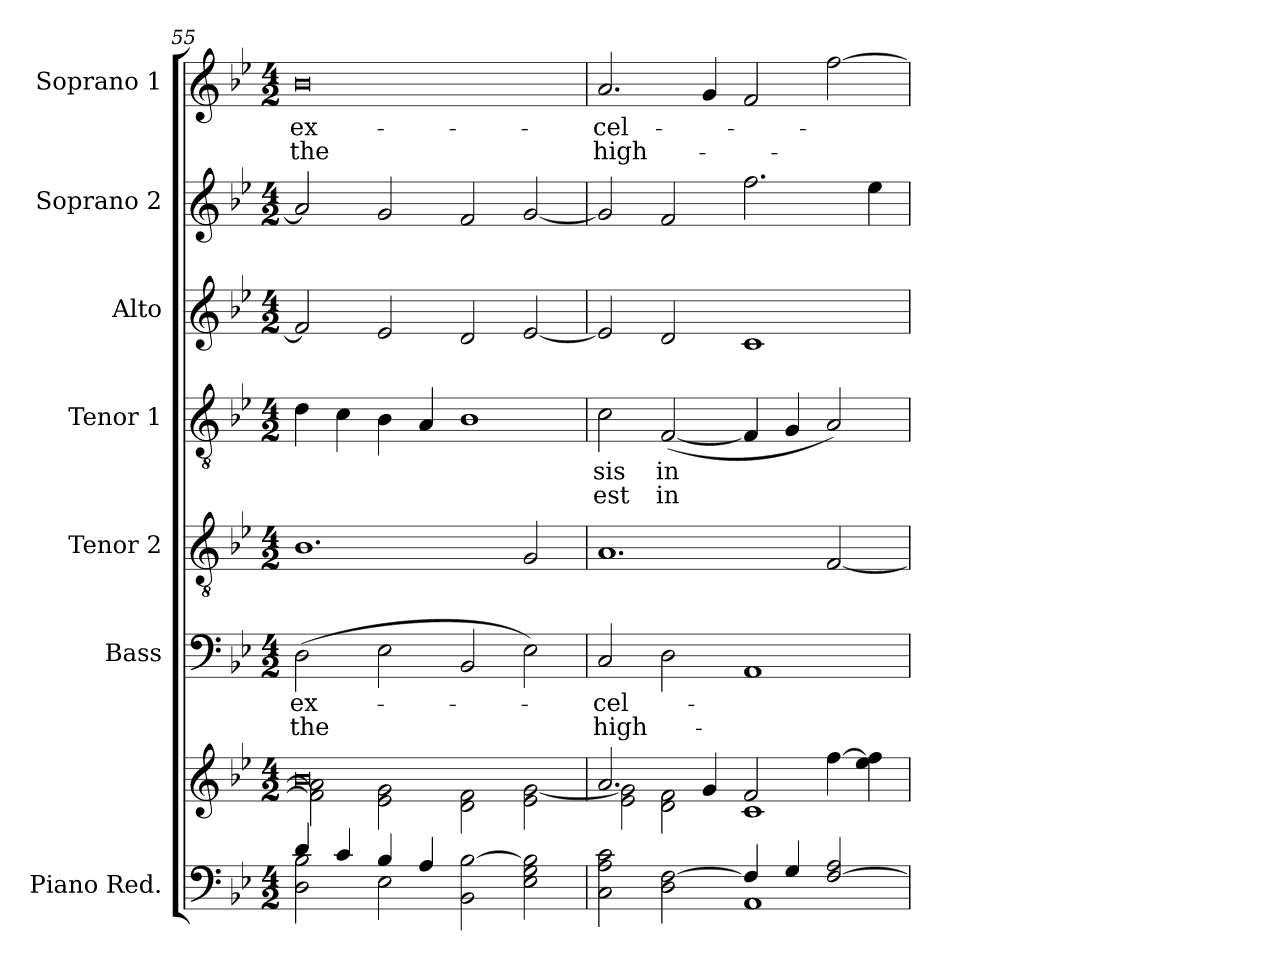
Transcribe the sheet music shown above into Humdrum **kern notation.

**kern	**kern	**kern	**text	**text	**kern	**kern	**text	**text	**kern	**kern	**kern	**text	**text
*part7	*part7	*part6	*part6	*part6	*part5	*part4	*part4	*part4	*part3	*part2	*part1	*part1	*part1
*staff8	*staff7	*staff6	*staff6	*staff6	*staff5	*staff4	*staff4	*staff4	*staff3	*staff2	*staff1	*staff1	*staff1
*I"Piano Red.	*	*I"Bass	*	*	*I"Tenor 2	*I"Tenor 1	*	*	*I"Alto	*I"Soprano 2	*I"Soprano 1	*	*
*	*	*I'B	*	*	*I'T2	*I'T1	*	*	*I'A	*I'S2	*I'S1	*	*
*clefF4	*clefG2	*clefF4	*	*	*clefGv2	*clefGv2	*	*	*clefG2	*clefG2	*clefG2	*	*
*	*	*	*	*	*ITrd7c12	*ITrd7c12	*	*	*	*	*	*	*
*k[b-e-]	*k[b-e-]	*k[b-e-]	*	*	*k[b-e-]	*k[b-e-]	*	*	*k[b-e-]	*k[b-e-]	*k[b-e-]	*	*
*B-:	*B-:	*B-:	*	*	*B-:	*B-:	*	*	*B-:	*B-:	*B-:	*	*
*M4/2	*M4/2	*M4/2	*	*	*M4/2	*M4/2	*	*	*M4/2	*M4/2	*M4/2	*	*
=55	=55	=55	=55	=55	=55	=55	=55	=55	=55	=55	=55	=55	=55
*^	*^	*	*	*	*	*	*	*	*	*	*	*	*
!	!	!	!	!	!LO:LY:b:color=#000000	!LO:LY:b:color=#000000	!	!	!	!	!	!	!	!	!
!	!	!	!	!	!	!	!	!	!	!	!	!	!	!LO:LY:b:color=#000000	!LO:LY:b:color=#000000
4di/	2Di\ 2B-i	0b-i	2fi\] 2ai]	(2Di\	ex-	the	1.BB-i	4Di\	.	.	2fi/]	2ai/]	0b-i	ex-	the
4ci/	.	.	.	.	.	.	.	4Ci\	.	.	.	.	.	.	.
4B-i/	2E-i\	.	2e-i\ 2gi	2E-i\	.	.	.	4BB-i\	.	.	2e-i/	2gi/	.	.	.
4Ai/	.	.	.	.	.	.	.	4AAi/	.	.	.	.	.	.	.
2BB-i\ [>2B-i	1ryy	.	2di\ 2fi	2BB-i/	.	.	.	1BB-i	.	.	2di/	2fi/	.	.	.
2E-i\ 2Gi 2B-i]	.	.	2e-i\ [<2gi	2E-i\)	.	.	2GGi/	.	.	.	[<2e-i/	[<2gi/	.	.	.
=56	=56	=56	=56	=56	=56	=56	=56	=56	=56	=56	=56	=56	=56	=56	=56
*	*	*	*^	*	*	*	*	*	*	*	*	*	*	*	*
!	!	!	!	!	!	!LO:LY:b:color=#000000	!LO:LY:b:color=#000000	!	!	!	!	!	!	!	!	!
!	!	!	!	!	!	!	!	!	!	!LO:LY:b:color=#000000	!LO:LY:b:color=#000000	!	!	!	!	!
!	!	!	!	!	!	!	!	!	!	!	!	!	!	!	!LO:LY:b:color=#000000	!LO:LY:b:color=#000000
2Ci\ 2Ai 2ci	1ryy	2.ai/	2e-i\ 2gi]	1ryy	2Ci/	-cel-	high-	1.AAi	2Ci\	-sis	-est	2e-i/]	2gi/]	2.ai/	-cel-	high-
!	!	!	!	!	!	!	!	!	!	!LO:LY:b:color=#000000	!LO:LY:b:color=#000000	!	!	!	!	!
2Di\ [>2Fi	.	.	2di\ 2fi	.	2Di\	.	.	.	([<2FFi/	in	in	2di/	2fi/	.	.	.
.	.	4gi/	.	.	.	.	.	.	.	.	.	.	.	4gi/	.	.
4Fi/]	1AAi	2fi/	1ryy	1ci	1AAi	.	.	.	4FFi/]	.	.	1ci	2.ffi\	2fi/	.	.
4Gi/	.	.	.	.	.	.	.	.	4GGi/	.	.	.	.	.	.	.
[>2Fi/ 2Ai	.	[>4ffi\	.	.	.	.	.	[<2FFi/	2AAi/)	.	.	.	.	[>2ffi\	.	.
.	.	4ee-i\ 4ffi]	.	.	.	.	.	.	.	.	.	.	4ee-i\	.	.	.
*v	*v	*	*	*	*	*	*	*	*	*	*	*	*	*	*	*
*	*v	*v	*v	*	*	*	*	*	*	*	*	*	*	*	*
=	=	=	=	=	=	=	=	=	=	=	=	=	=
*-	*-	*-	*-	*-	*-	*-	*-	*-	*-	*-	*-	*-	*-
